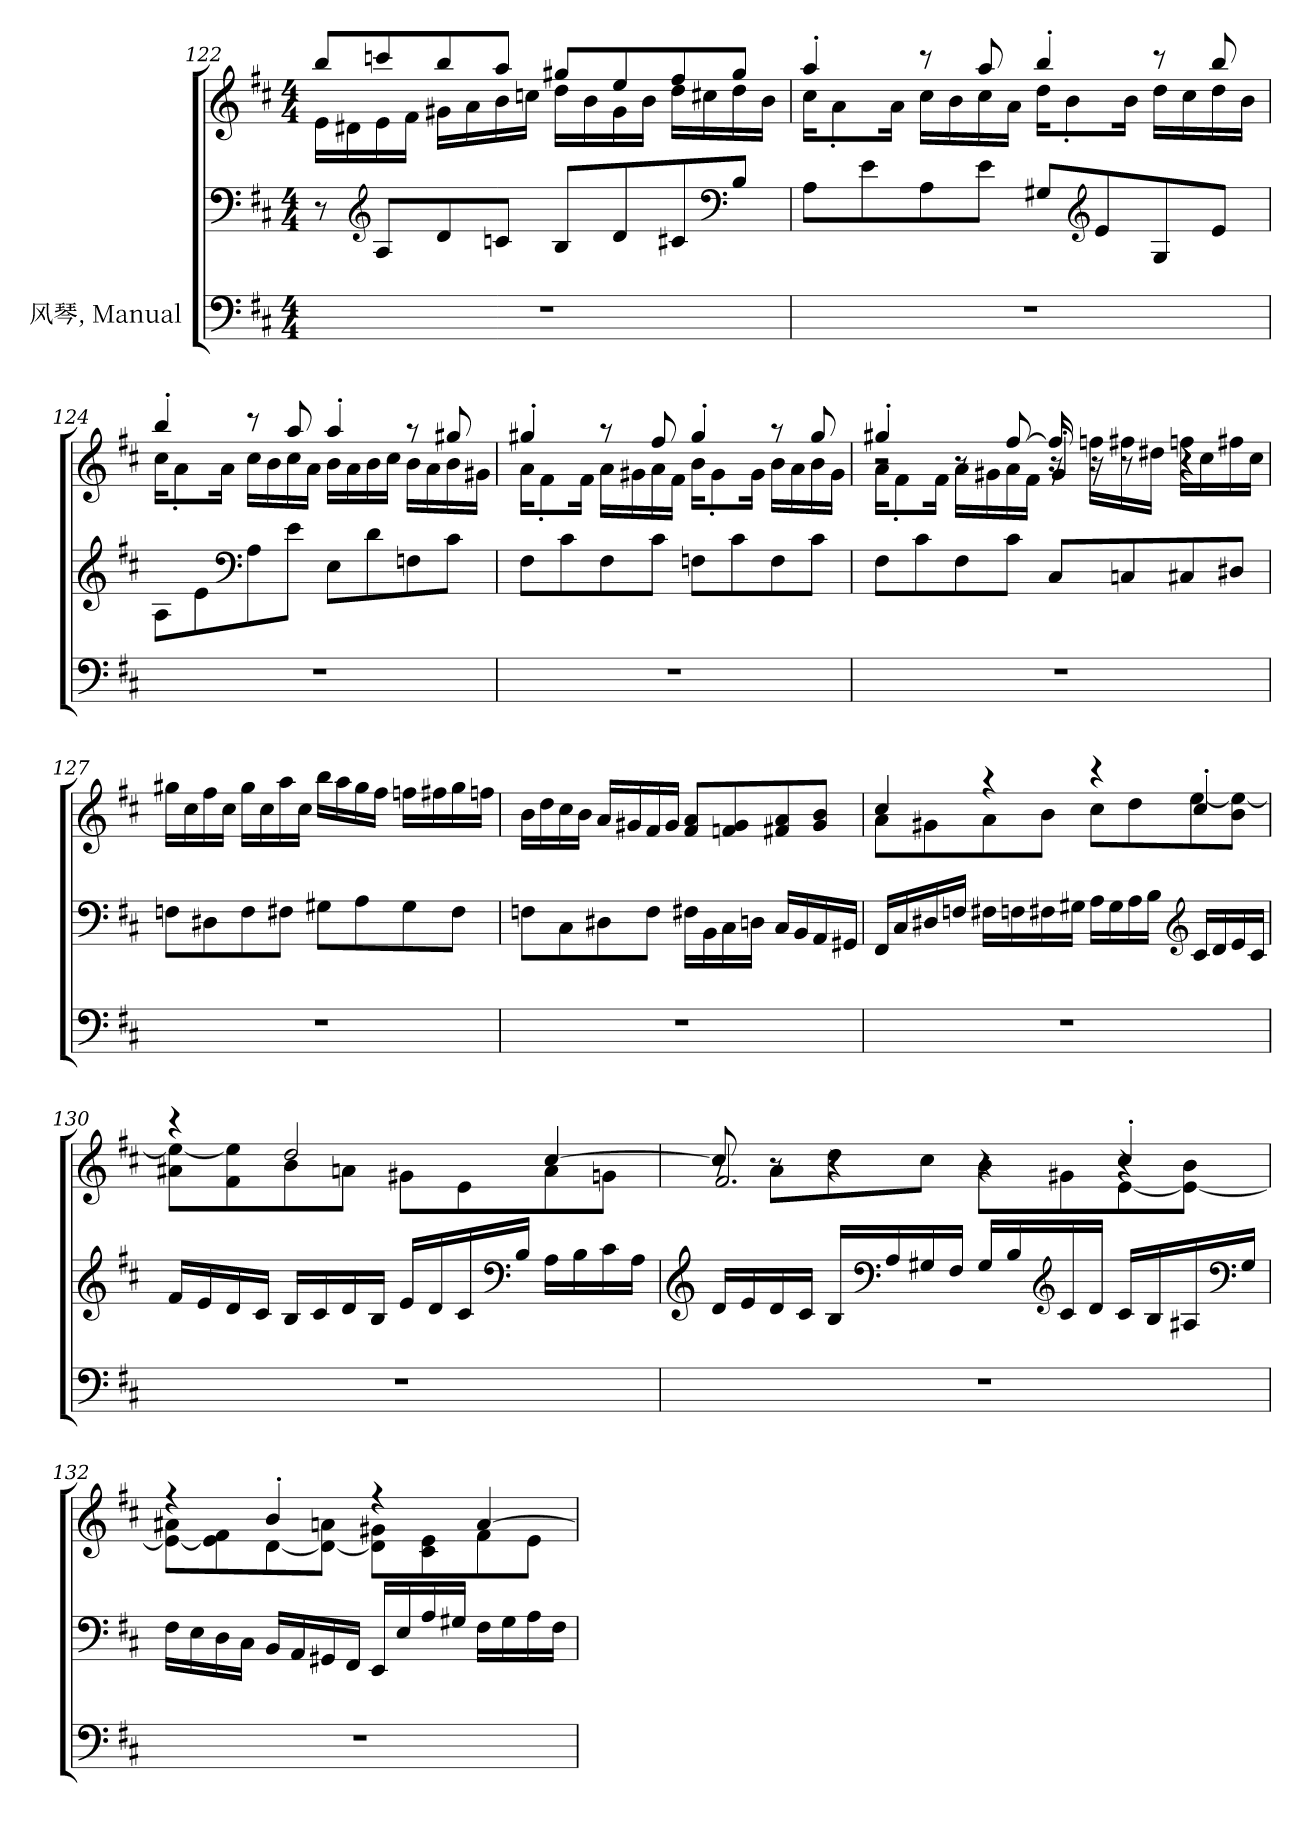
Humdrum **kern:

**kern	**kern	**kern
*part1	*part1	*part1
*staff3	*staff2	*staff1
*I"风琴, Manual	*	*
*clefF4	*clefF4	*clefG2
*k[f#c#]	*k[f#c#]	*k[f#c#]
*M4/4	*M4/4	*M4/4
=122	=122	=122
*	*	*^
1r	8r	8bb/L	16e\LL
.	.	.	16d#X\
*	*clefG2	*	*
.	8A/L	8cccn/	16e\
.	.	.	16f#\JJ
.	8d/	8bb/	16g#X\LL
.	.	.	16a\
.	8cn/J	8aa/J	16b\
.	.	.	16ccn\JJ
.	8B/L	8gg#X/L	16dd\LL
.	.	.	16b\
.	8d/	8ee/	16g#\
.	.	.	16b\JJ
.	8c#X/	8ff#/	16dd\LL
.	.	.	16cc#X\
*	*clefF4	*	*
.	8B/J	8gg#/J	16dd\
.	.	.	16b\JJ
!!LO:LB:g=z	!!
=123	=123	=123	=123
1r	8A\L	4aa'/	16cc#\KL
.	.	.	8a'\
.	8e\	.	.
.	.	.	16a\Jk
.	8A\	8r	16cc#\LL
.	.	.	16b\
.	8e\J	8aa/	16cc#\
.	.	.	16a\JJ
.	8G#X/L	4bb'/	16dd\KL
.	.	.	8b'\
*	*clefG2	*	*
.	8e/	.	.
.	.	.	16b\Jk
.	8G#/	8r	16dd\LL
.	.	.	16cc#\
.	8e/J	8bb/	16dd\
.	.	.	16b\JJ
=124	=124	=124	=124
1r	8A\L	4bb'/	16cc#\KL
.	.	.	8a'\
.	8e\	.	.
.	.	.	16a\Jk
*	*clefF4	*	*
.	8A\	8r	16cc#\LL
.	.	.	16b\
.	8e\J	8aa/	16cc#\
.	.	.	16a\JJ
.	8E\L	4aa'/	16b\LL
.	.	.	16a\
.	8d\	.	16b\
.	.	.	16cc#\JJ
.	8Fn\	8r	16b\LL
.	.	.	16a\
.	8c#\J	8gg#X/	16b\
.	.	.	16g#X\JJ
!!LO:PB:g=z	!!
=125	=125	=125	=125
1r	8F#\L	4gg#X'/	16a\KL
.	.	.	8f#'\
.	8c#\	.	.
.	.	.	16f#\Jk
.	8F#\	8r	16a\LL
.	.	.	16g#X\
.	8c#\J	8ff#/	16a\
.	.	.	16f#\JJ
.	8Fn\L	4gg#'/	16b\KL
.	.	.	8g#'\
.	8c#\	.	.
.	.	.	16g#\Jk
.	8F\	8r	16b\LL
.	.	.	16a\
.	8c#\J	8gg#/	16b\
.	.	.	16g#\JJ
=126	=126	=126	=126
*	*	*	*^
1r	8F#\L	4gg#X'/	16a\KL	2r
.	.	.	8f#'\	.
.	8c#\	.	.	.
.	.	.	16f#\Jk	.
.	8F#\	8r	16a\LL	.
.	.	.	16g#X\	.
.	8c#\J	[8ff#/	16a\	.
.	.	.	16f#\JJ	.
.	8C#/L	16ff#/]	16r	4g#'/
.	.	16r	16ffn\LL	.
.	8Cn/	8r	16ff#X\	.
.	.	.	16dd#X\JJ	.
.	8C#X/	4r	16ffn\LL	4r
.	.	.	16cc#\	.
.	8D#X/J	.	16ff#X\	.
.	.	.	16cc#\JJ	.
*	*	*v	*v	*v
!!LO:LB:g=z
=127	=127	=127
1r	8Fn\L	16gg#X\LL
.	.	16cc#\
.	8D#X\	16ff#\
.	.	16cc#\JJ
.	8F\	16gg#\LL
.	.	16cc#\
.	8F#X\J	16aa\
.	.	16cc#\JJ
.	8G#X\L	16bb\LL
.	.	16aa\
.	8A\	16gg#\
.	.	16ff#\JJ
.	8G#\	16ffn\LL
.	.	16ff#X\
.	8F#\J	16gg#\
.	.	16ffn\JJ
=128	=128	=128
1r	8Fn\L	16b\LL
.	.	16dd\
.	8C#\	16cc#\
.	.	16b\JJ
.	8D#X\	16a/LL
.	.	16g#X/
.	8F\J	16f#/
.	.	16g#/JJ
.	16F#X\LL	8f#/ 8a/L
.	16BB\	.
.	16C#\	8fn/ 8g#/
.	16Dn\JJ	.
.	16C#/LL	8f#X/ 8a/
.	16BB/	.
.	16AA/	8g#/ 8b/J
.	16GG#X/JJ	.
!!LO:LB:g=z
=129	=129	=129
*	*	*^
1r	16FF#/LL	4cc#/	8a\L
.	16C#/	.	.
.	16D#X/	.	8g#X\
.	16Fn/JJ	.	.
.	16F#X\LL	4r	8a\
.	16Fn\	.	.
.	16F#X\	.	8b\J
.	16G#X\JJ	.	.
.	16A\LL	4r	8cc#\L
.	16G#\	.	.
.	16A\	.	8dd\
.	16B\JJ	.	.
*	*clefG2	*	*
.	16c#/LL	4cc#'/	[8ee\
.	16d/	.	.
.	16e/	.	8b\ 8ee\_J
.	16c#/JJ	.	.
=130	=130	=130	=130
1r	16f#/LL	4r	8a#X\ 8ee\_L
.	16e/	.	.
.	16d/	.	8f#\ 8ee\]
.	16c#/JJ	.	.
.	16B/LL	2dd/	8b\
.	16c#/	.	.
.	16d/	.	8an\J
.	16B/JJ	.	.
.	16e/LL	.	8g#X\L
.	16d/	.	.
.	16c#/	.	8e\
*	*clefF4	*	*
.	16B/JJ	.	.
.	16A\LL	[4cc#/	8a\
.	16B\	.	.
.	16c#\	.	8gn\J
.	16A\JJ	.	.
*	*	*v	*v
!!LO:LB:g=z
=131	=131	=131
*	*clefG2	*
*	*	*^
*	*	*	*^
1r	16d/LL	8cc#/]	8r	2.f#/
.	16e/	.	.	.
.	16d/	8r	8a\L	.
.	16c#/JJ	.	.	.
.	16B/LL	4r	8dd\	.
*	*clefF4	*	*	*
.	16A/	.	.	.
.	16G#X/	.	8cc#\J	.
.	16F#/JJ	.	.	.
.	16G#/LL	4r	8b\L	.
.	16B/	.	.	.
*	*clefG2	*	*	*
.	16c#/	.	8g#X\	.
.	16d/JJ	.	.	.
.	16c#/LL	4cc#'/	[8e\	4r
.	16B/	.	.	.
.	16A#X/	.	8e\_ 8b\J	.
*	*clefF4	*	*	*
.	16G#/JJ	.	.	.
*	*	*	*v	*v
=132	=132	=132	=132
1r	16F#\LL	4r	8e\_ 8a#X\L
.	16E\	.	.
.	16D\	.	8e\] 8f#\
.	16C#\JJ	.	.
.	16BB/LL	4b'/	[8d\
.	16AA/	.	.
.	16GG#X/	.	8d\_ 8an\J
.	16FF#/JJ	.	.
.	16EE/LL	4r	8d\] 8g#X\L
.	16E/	.	.
.	16A/	.	8c#\ 8e\
.	16G#X/JJ	.	.
.	16F#\LL	[4a/	8f#\
.	16G#\	.	.
.	16A\	.	8e\J
.	16F#\JJ	.	.
*	*	*v	*v
=	=	=
*-	*-	*-
